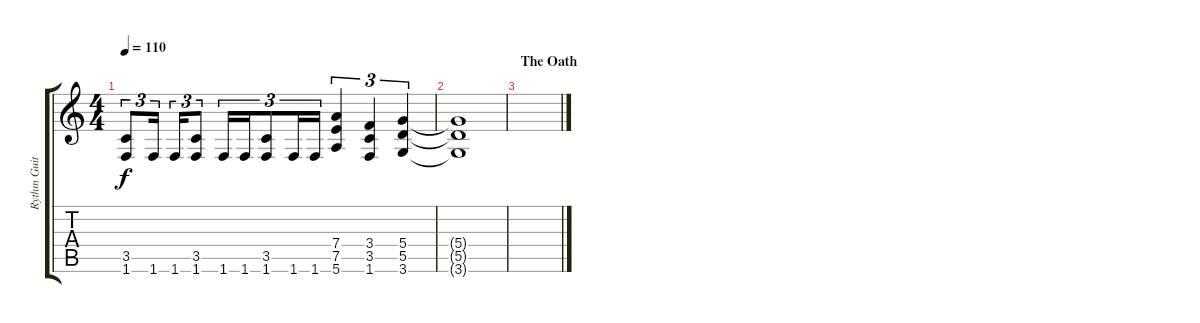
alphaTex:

\track ("Rythm Guitar" "Rythm Guit") {instrument overdrivenguitar}
\staff {score tabs}
\tuning (E4 B3 G3 D3 A2 E2) {hide}
\ts (4 4)
\tempo 110
\clef g2
\ks c
(3.5 1.6).8{tu (3 2) dy f} 1.6.16{tu (3 2)} 1.6.16{tu (3 2)} (3.5 1.6).8{tu (3 2)} 1.6.16{tu (3 2)} 1.6.16{tu (3 2)} (3.5 1.6).8{tu (3 2)} 1.6.16{tu (3 2)} 1.6.16{tu (3 2)} (7.4 7.5 5.6).4{tu (3 2)} (3.4 3.5 1.6).4{tu (3 2)} (5.4 5.5 3.6).4{tu (3 2)} |
(5.4{t} 5.5{t} 3.6{t}).1{volume 0} |
\section ("" "The Oath")
